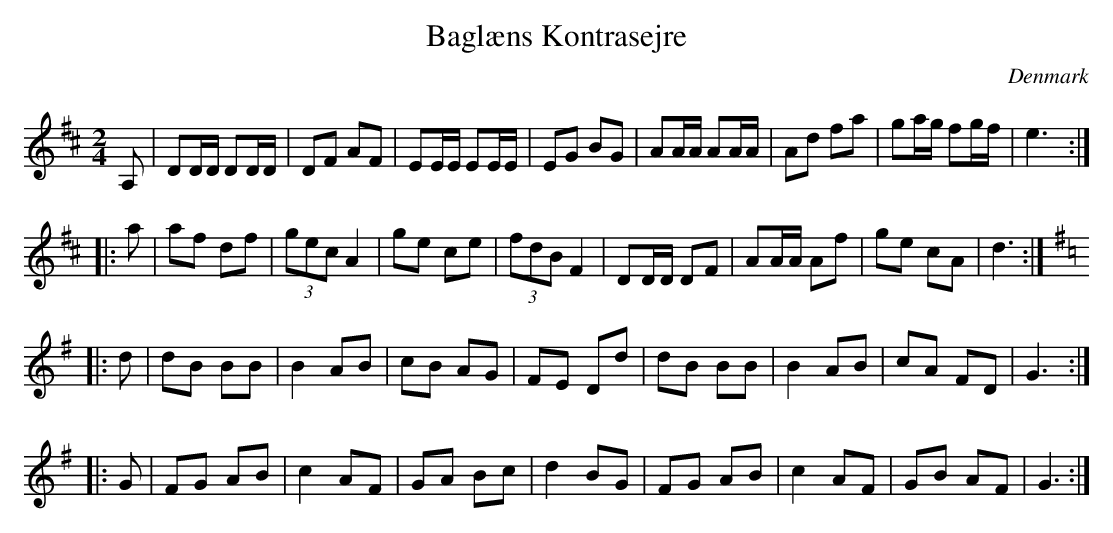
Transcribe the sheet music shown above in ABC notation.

X:1
T:Baglæns Kontrasejre
L:1/8
M:2/4
O:Denmark
K:D major
A, |\
DD/D/ DD/D/ | DF AF | EE/E/ EE/E/ | EG BG |\
AA/A/ AA/A/ | Ad fa | ga/g/ fg/f/ | e3 :|
|:a |\
af df | (3gec A2 | ge ce | (3fdB F2 |\
DD/D/ DF | AA/A/ Af | ge cA | d3 :|
K:G
|: d |\
dB BB | B2AB | cB AG | FE Dd |\
dB BB | B2AB | cA FD | G3 :|
|: G |\
FG AB | c2AF | GA Bc | d2BG |\
FG AB | c2AF | GB AF | G3 :|
